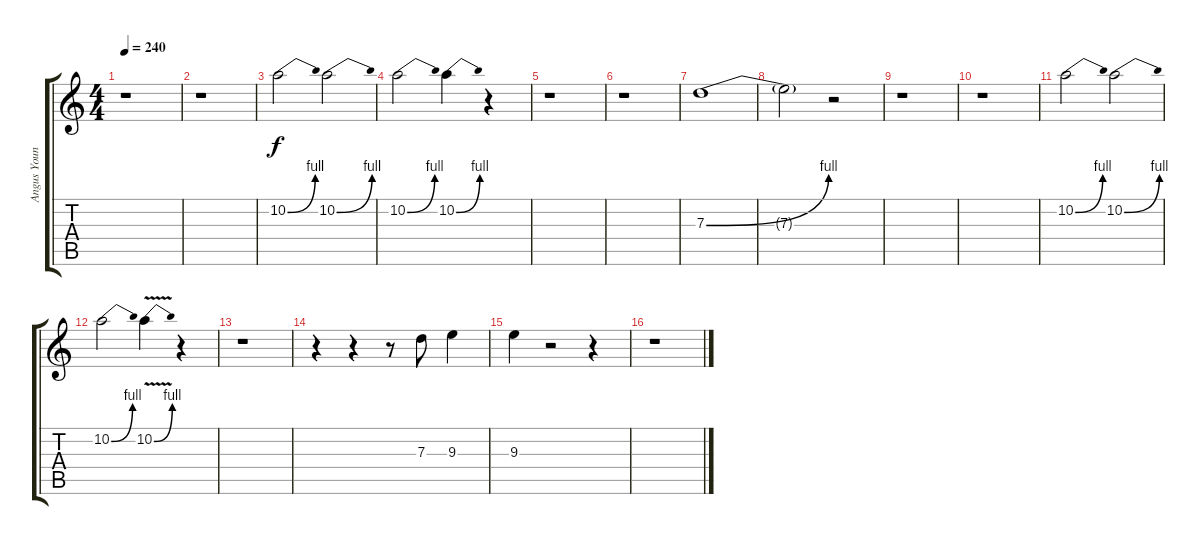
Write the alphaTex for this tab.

\track ("Angus Young" "Angus Youn") {instrument overdrivenguitar}
\staff {score tabs}
\tuning (E4 B3 G3 D3 A2 E2) {hide}
\ts (4 4)
\tempo 240
\clef g2
\ks c
r.1{dy f} |
r.1 |
10.2{be (bend 0 0 60 4)}.2 10.2{be (bend 0 0 60 4)}.2 |
10.2{be (bend 0 0 60 4)}.2 10.2{be (bend 0 0 60 4)}.4 r.4 |
r.1 |
r.1 |
7.3{be (bend 0 0 60 4)}.1 |
7.3{t}.2 r.2 |
r.1 |
r.1 |
10.2{be (bend 0 0 60 4)}.2 10.2{be (bend 0 0 60 4)}.2 |
10.2{be (bend 0 0 60 4)}.2 10.2{be (bend 0 0 60 4) v}.4 r.4 |
r.1 |
r.4 r.4 r.8 7.3.8 9.3.4 |
9.3.4 r.2 r.4 |
r.1
